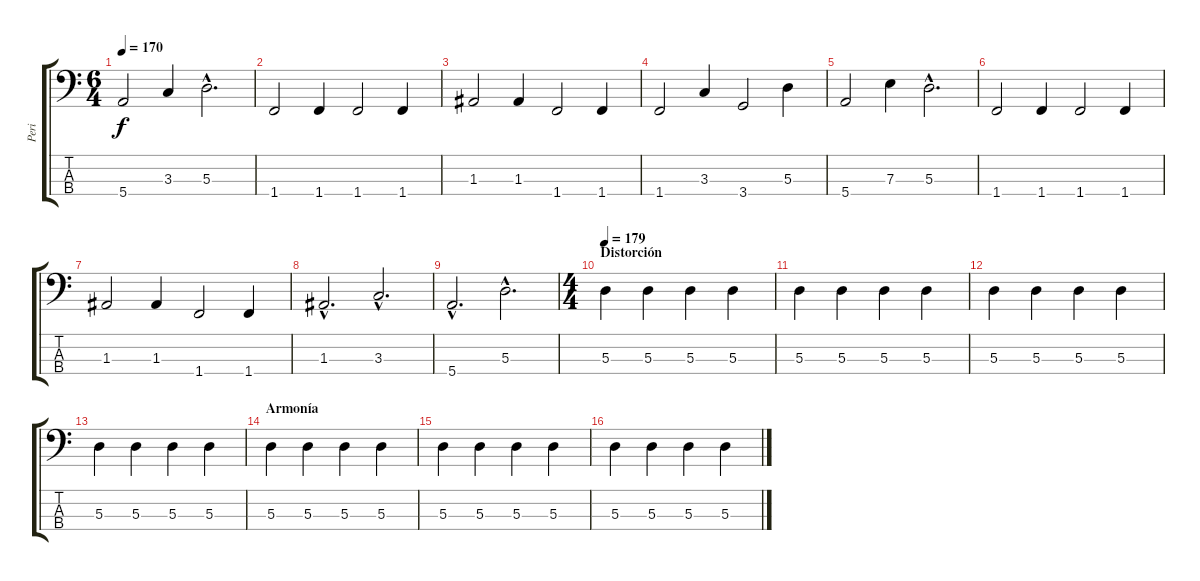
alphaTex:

\track ("Peri" "Peri") {instrument electricbassfinger}
\staff {score tabs}
\tuning (G2 D2 A1 E1) {hide}
\ts (6 4)
\tempo 170
\clef f4
\ks c
5.4.2{dy f} 3.3.4 5.3{hac}.2{d} |
1.4.2 1.4.4 1.4.2 1.4.4 |
1.3.2 1.3.4 1.4.2 1.4.4 |
1.4.2 3.3.4 3.4.2 5.3.4 |
5.4.2 7.3.4 5.3{hac}.2{d} |
1.4.2 1.4.4 1.4.2 1.4.4 |
1.3.2 1.3.4 1.4.2 1.4.4 |
1.3{hac}.2{d} 3.3{hac}.2{d} |
5.4{hac}.2{d} 5.3{hac}.2{d} |
\ts (4 4)
\section ("" "Distorción")
\tempo 179
5.3.4 5.3.4 5.3.4 5.3.4 |
5.3.4 5.3.4 5.3.4 5.3.4 |
5.3.4 5.3.4 5.3.4 5.3.4 |
5.3.4 5.3.4 5.3.4 5.3.4 |
\section ("" "Armonía")
5.3.4 5.3.4 5.3.4 5.3.4 |
5.3.4 5.3.4 5.3.4 5.3.4 |
5.3.4 5.3.4 5.3.4 5.3.4
